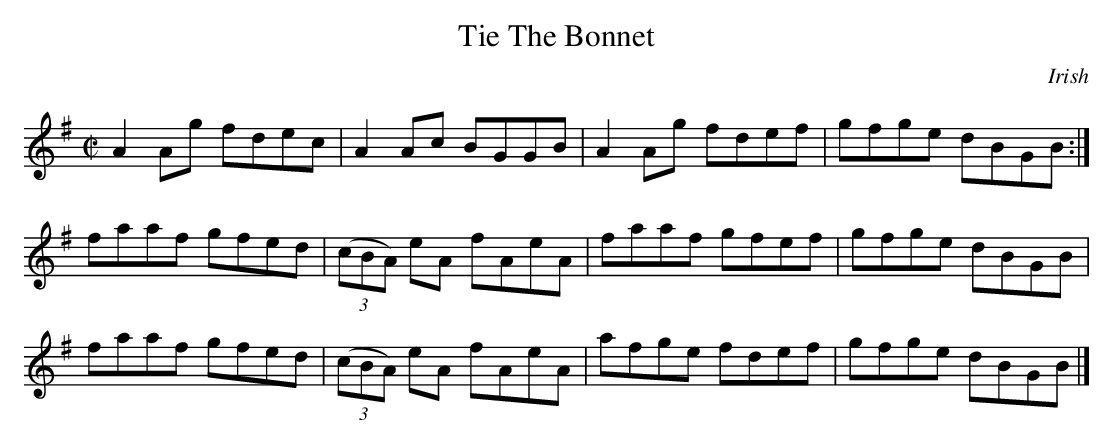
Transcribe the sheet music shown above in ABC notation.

X:1
T:Tie The Bonnet
M:C|
K:G
A2 Ag fdec | A2 Ac BGGB | A2 Ag fdef | gfge dBGB :|
faaf gfed | (3(cBA) eA fAeA | faaf gfef | gfge dBGB |
faaf gfed | (3(cBA) eA fAeA | afge fdef | gfge dBGB |]
